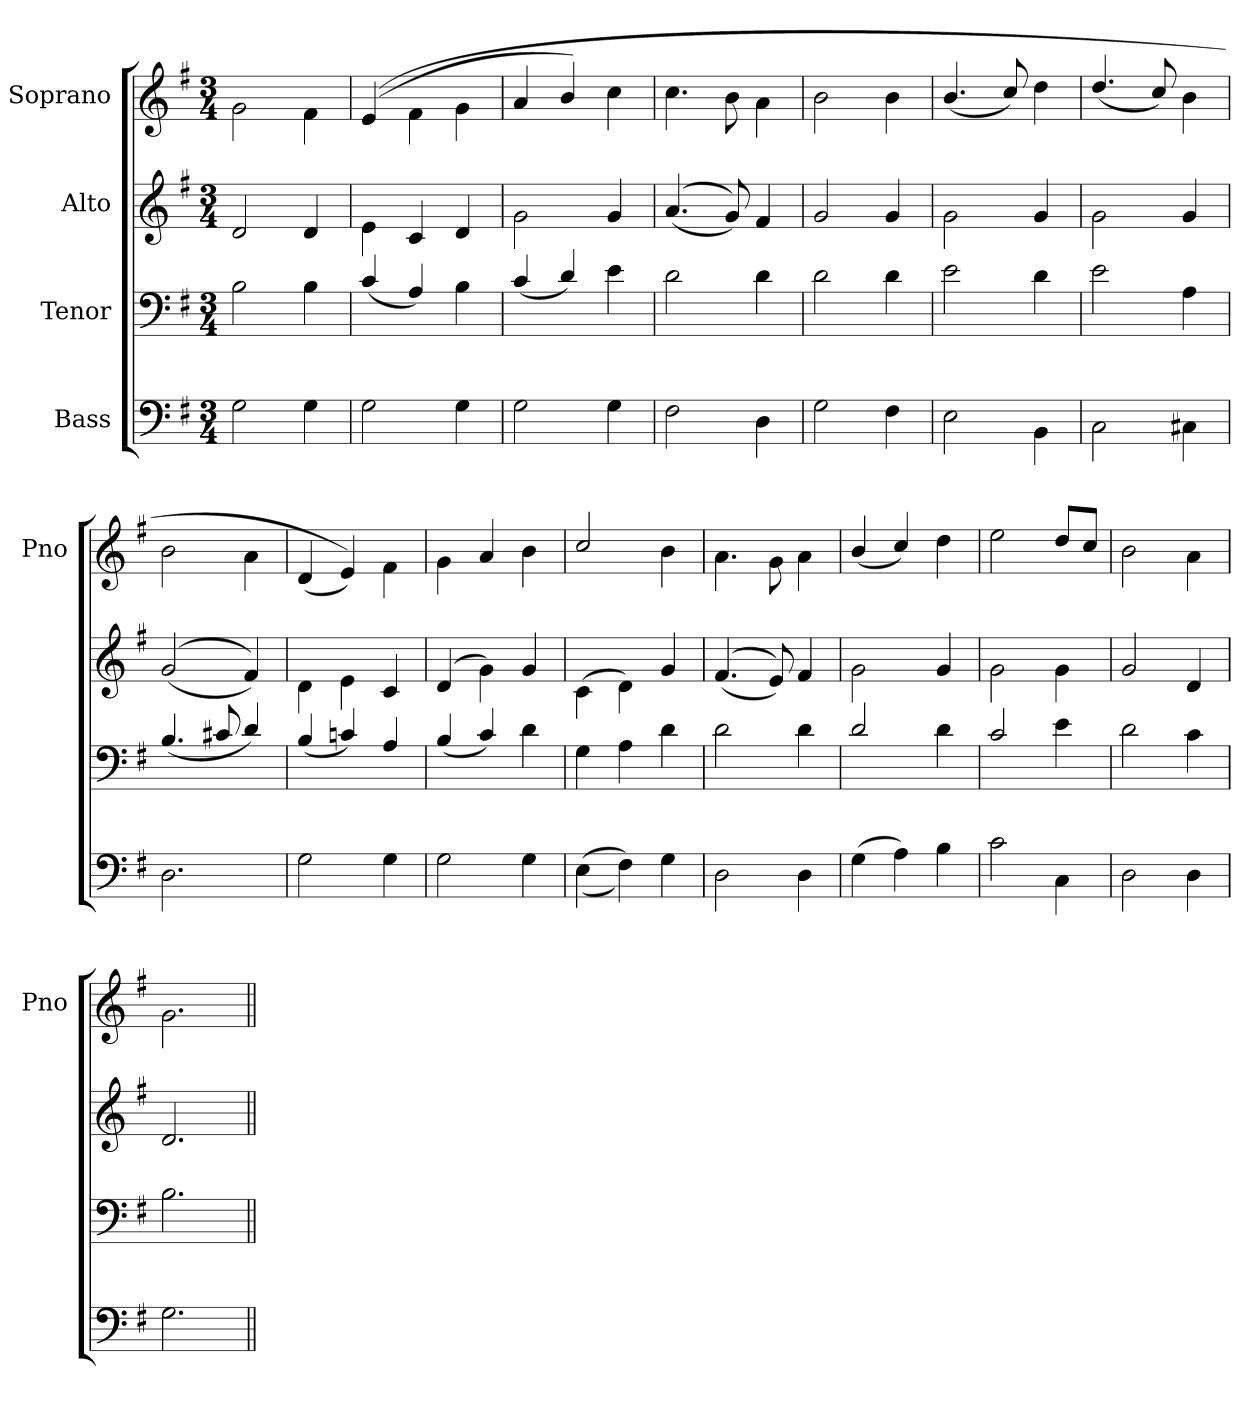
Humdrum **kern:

**kern	**kern	**kern	**kern
*part4	*part3	*part2	*part1
*staff4	*staff3	*staff2	*staff1
*I"Bass	*I"Tenor	*I"Alto	*I"Soprano
*	*	*	*I'Pno
*clefF4	*clefF4	*clefG2	*clefG2
*k[f#]	*k[f#]	*k[f#]	*k[f#]
*G:	*G:	*G:	*G:
*M3/4	*M3/4	*M3/4	*M3/4
=	=	=	=
2G\	2B\	2d/	2g\
4G\	4B\	4d/	4f#\
=	=	=	=
2G\	(>4c/	4e\	(>(>4e/
.	4A/)	((4c/	4f#\
4G\	4B\	4d/	4g\
=	=	=	=
2G\	(>4c/	2g\	4a/
.	4d/)	.	4b/)
4G\	4e\	4g/	4cc\
=	=	=	=
2F#\	2d\	(>(<4.a/	4.cc\
.	.	8g/))	8b\
4D\	4d\	4f#/	4a\
=	=	=	=
2G\	2d\	2g/	2b\
4F#\	4d\	4g/	4b\
=	=	=	=
2E\	2e\	2g\	(>4.b/
.	.	.	8cc/)
4BB\	4d\	4g/	4dd\
=	=	=	=
2C\	2e\	2g\	(>4.dd/
.	.	.	8cc/)
4C#X\	4A\	4g/	4b\
=	=	=	=
2.D\	(>4.B/	(>(<2g/	2b\
.	8c#X/	.	.
.	4d/)	4f#/))	4a\
=	=	=	=
2G\	(>4B/	4d\	(<4d/
.	4cn/)	4e\	4e/))
4G\	4A/	4c/	4f#\
=	=	=	=
2G\	(>4B/	(<4d/	4g\
.	4c/)	4g\)	(4a/
4G\	4d\	4g/	4b\
=	=	=	=
(>(<4E\	4G\	(<4c\	2cc/
4F#\))	4A\	4d\)	.
4G\	4d\	4g/	4b\
=	=	=	=
2D\	2d\	(>(<4.f#/	4.a\
.	.	8e/))	8g\
4D\	4d\	4f#/	4a\
=	=	=	=
(<4G\	2d/	2g\	(>4b/
4A\)	.	.	4cc/)
4B\	4d\	4g/	4dd\
=	=	=	=
2c\	2c/	2g\	2ee\
4C\	4e\	4g\	8dd/L
.	.	.	8cc/J
=	=	=	=
2D\	2d\	2g/	2b\
4D\	4c\	4d/	4a\
=	=	=	=
2.G\	2.B\	2.d/	2.g\
=||	=||	=||	=||
*-	*-	*-	*-
